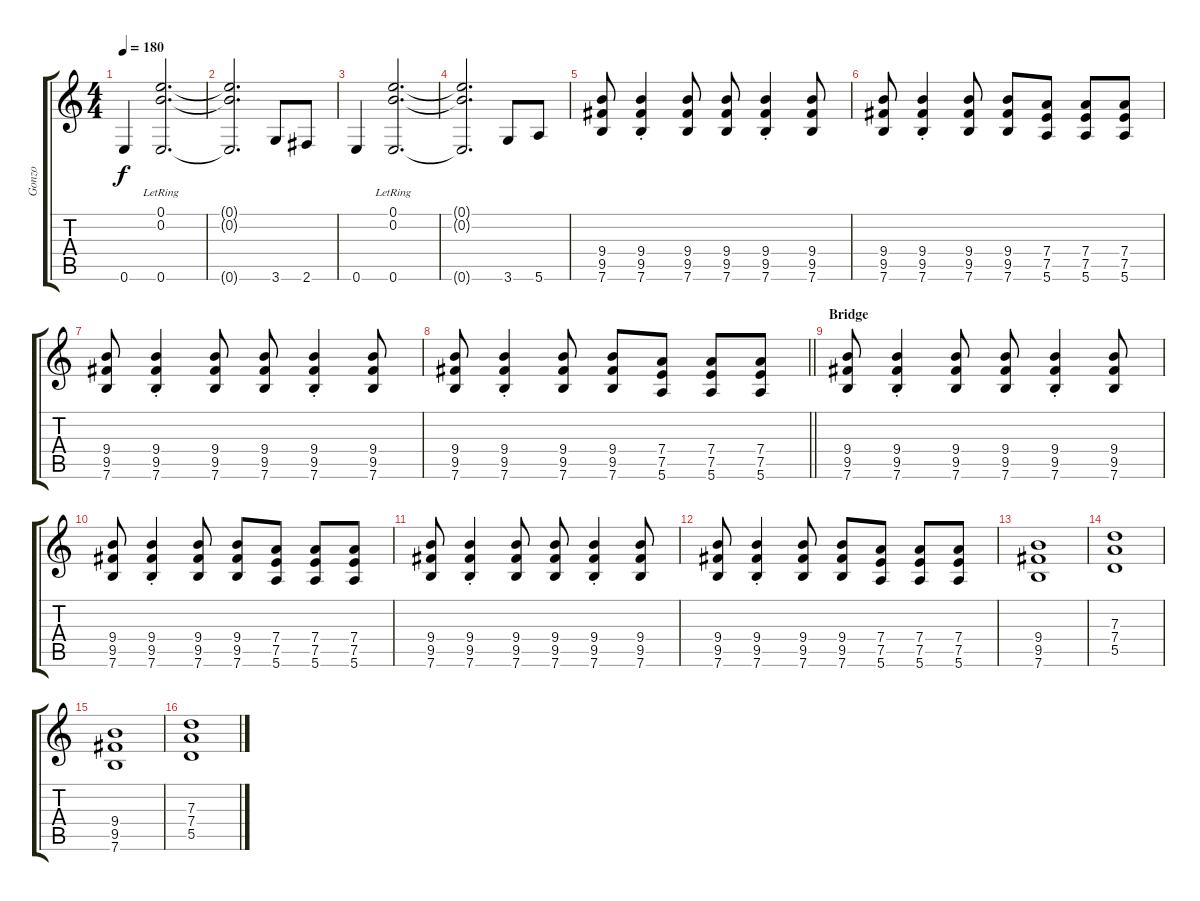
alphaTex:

\track ("Gonzo" "Gonzo") {instrument distortionguitar}
\staff {score tabs}
\tuning (E4 B3 G3 D3 A2 E2) {hide}
\ts (4 4)
\tempo 180
\clef g2
\ks c
0.6.4{dy f} (0.1{lr} 0.2{lr} 0.6{lr}).2{d} |
(0.1{t} 0.2{t} 0.6{t}).2{d} 3.6.8 2.6.8 |
0.6.4 (0.1{lr} 0.2{lr} 0.6{lr}).2{d} |
(0.1{t} 0.2{t} 0.6{t}).2{d} 3.6.8 5.6.8 |
(9.4 9.5 7.6).8 (9.4{st} 9.5{st} 7.6{st}).4 (9.4 9.5 7.6).8 (9.4 9.5 7.6).8 (9.4{st} 9.5{st} 7.6{st}).4 (9.4 9.5 7.6).8 |
(9.4 9.5 7.6).8 (9.4{st} 9.5{st} 7.6{st}).4 (9.4 9.5 7.6).8 (9.4 9.5 7.6).8 (7.4 7.5 5.6).8 (7.4 7.5 5.6).8 (7.4 7.5 5.6).8 |
(9.4 9.5 7.6).8 (9.4{st} 9.5{st} 7.6{st}).4 (9.4 9.5 7.6).8 (9.4 9.5 7.6).8 (9.4{st} 9.5{st} 7.6{st}).4 (9.4 9.5 7.6).8 |
\barLineRight lightlight
(9.4 9.5 7.6).8 (9.4{st} 9.5{st} 7.6{st}).4 (9.4 9.5 7.6).8 (9.4 9.5 7.6).8 (7.4 7.5 5.6).8 (7.4 7.5 5.6).8 (7.4 7.5 5.6).8 |
\section ("" "Bridge")
(9.4 9.5 7.6).8 (9.4{st} 9.5{st} 7.6{st}).4 (9.4 9.5 7.6).8 (9.4 9.5 7.6).8 (9.4{st} 9.5{st} 7.6{st}).4 (9.4 9.5 7.6).8 |
(9.4 9.5 7.6).8 (9.4{st} 9.5{st} 7.6{st}).4 (9.4 9.5 7.6).8 (9.4 9.5 7.6).8 (7.4 7.5 5.6).8 (7.4 7.5 5.6).8 (7.4 7.5 5.6).8 |
(9.4 9.5 7.6).8 (9.4{st} 9.5{st} 7.6{st}).4 (9.4 9.5 7.6).8 (9.4 9.5 7.6).8 (9.4{st} 9.5{st} 7.6{st}).4 (9.4 9.5 7.6).8 |
(9.4 9.5 7.6).8 (9.4{st} 9.5{st} 7.6{st}).4 (9.4 9.5 7.6).8 (9.4 9.5 7.6).8 (7.4 7.5 5.6).8 (7.4 7.5 5.6).8 (7.4 7.5 5.6).8 |
(9.4 9.5 7.6).1 |
(7.3 7.4 5.5).1 |
(9.4 9.5 7.6).1 |
(7.3 7.4 5.5).1
